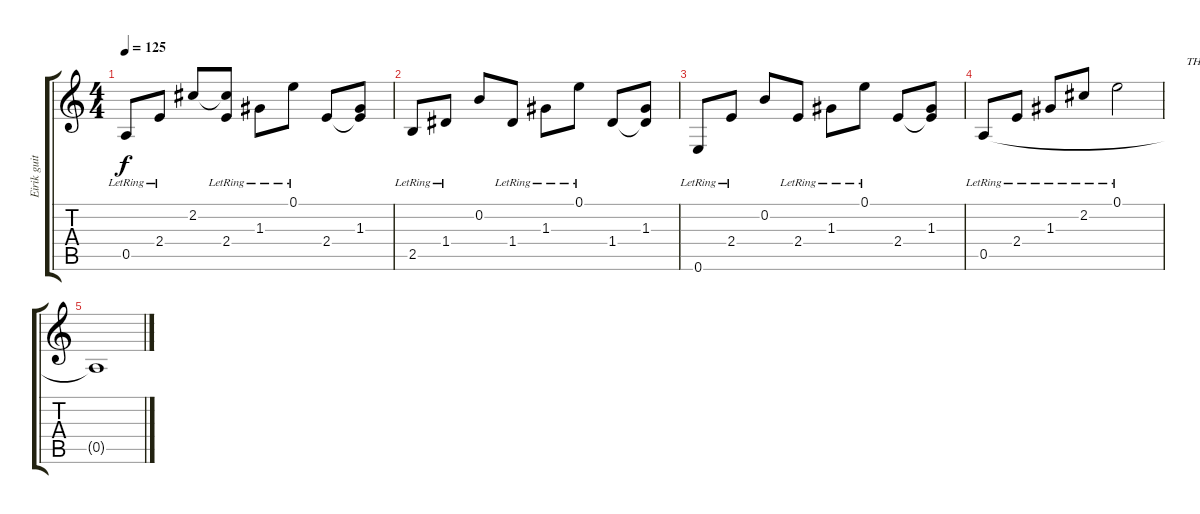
\track ("Eirik guitar" "Eirik guit") {instrument acousticguitarnylon}
\staff {score tabs}
\tuning (E4 B3 G3 D3 A2 E2) {hide}
\ts (4 4)
\tempo 125
\clef g2
\ks c
0.5{lr}.8{dy f} 2.4{lr}.8 2.2.8 (2.2{t} 2.4{lr}).8 1.3{lr}.8 0.1{lr}.8 2.4.8 (1.3 2.4{t}).8 |
2.5{lr}.8 1.4{lr}.8 0.2.8 1.4{lr}.8 1.3{lr}.8 0.1{lr}.8 1.4.8 (1.3 1.4{t}).8 |
0.6{lr}.8 2.4{lr}.8 0.2.8 2.4{lr}.8 1.3{lr}.8 0.1{lr}.8 2.4.8 (1.3 2.4{t}).8 |
0.5{lr}.8 2.4{lr}.8 1.3{lr}.8 2.2{lr}.8 0.1{lr}.2{txt "                       THE END"} |
0.5{t}.1
